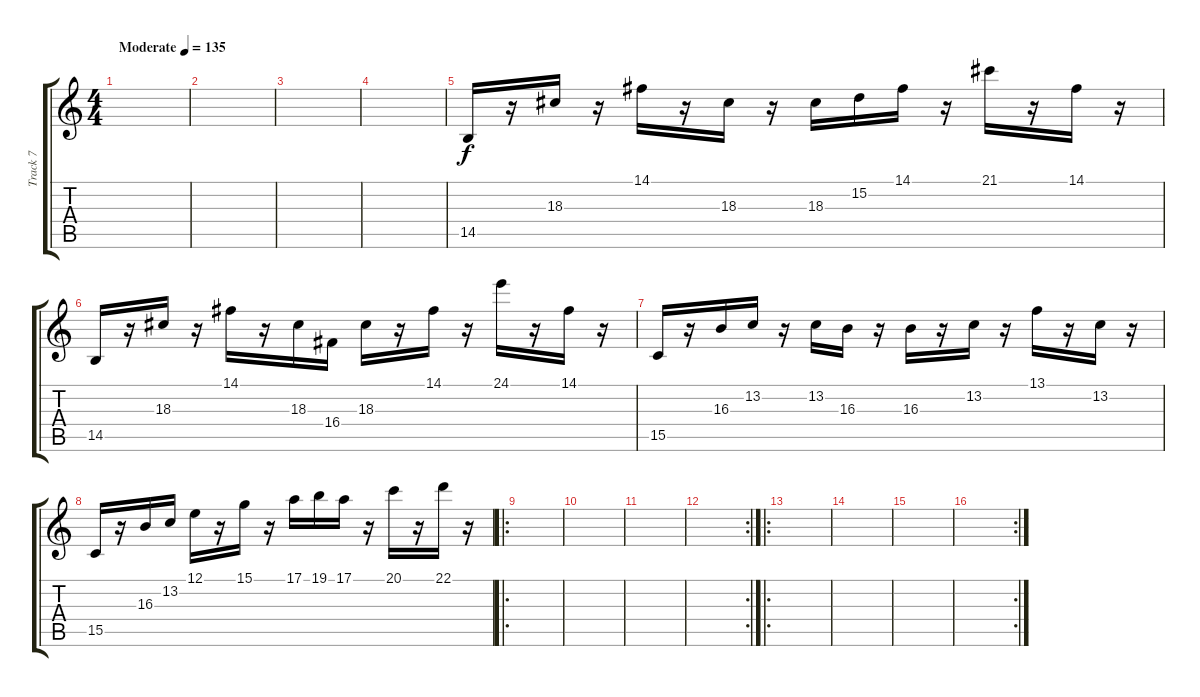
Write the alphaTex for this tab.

\track ("Track 7" "Track 7") {instrument steeldrums}
\staff {score tabs}
\tuning (E4 B3 G3 D3 A2 E2) {hide}
\ts (4 4)
\tempo (135 "Moderate")
\clef g2
\ks c
|
|
|
|
14.5.16 r.16 18.3.16 r.16 14.1.16 r.16 18.3.16 r.16 18.3.16 15.2.16 14.1.16 r.16 21.1.16 r.16 14.1.16 r.16 |
14.5.16 r.16 18.3.16 r.16 14.1.16 r.16 18.3.16 16.4.16 18.3.16 r.16 14.1.16 r.16 24.1.16 r.16 14.1.16 r.16 |
15.5.16 r.16 16.3.16 13.2.16 r.16 13.2.16 16.3.16 r.16 16.3.16 r.16 13.2.16 r.16 13.1.16 r.16 13.2.16 r.16 |
15.5.16 r.16 16.3.16 13.2.16 12.1.16 r.16 15.1.16 r.16 17.1.16 19.1.16 17.1.16 r.16 20.1.16 r.16 22.1.16 r.16 |
\ro
|
|
|
\rc 2
|
\ro
|
|
|
\rc 2
